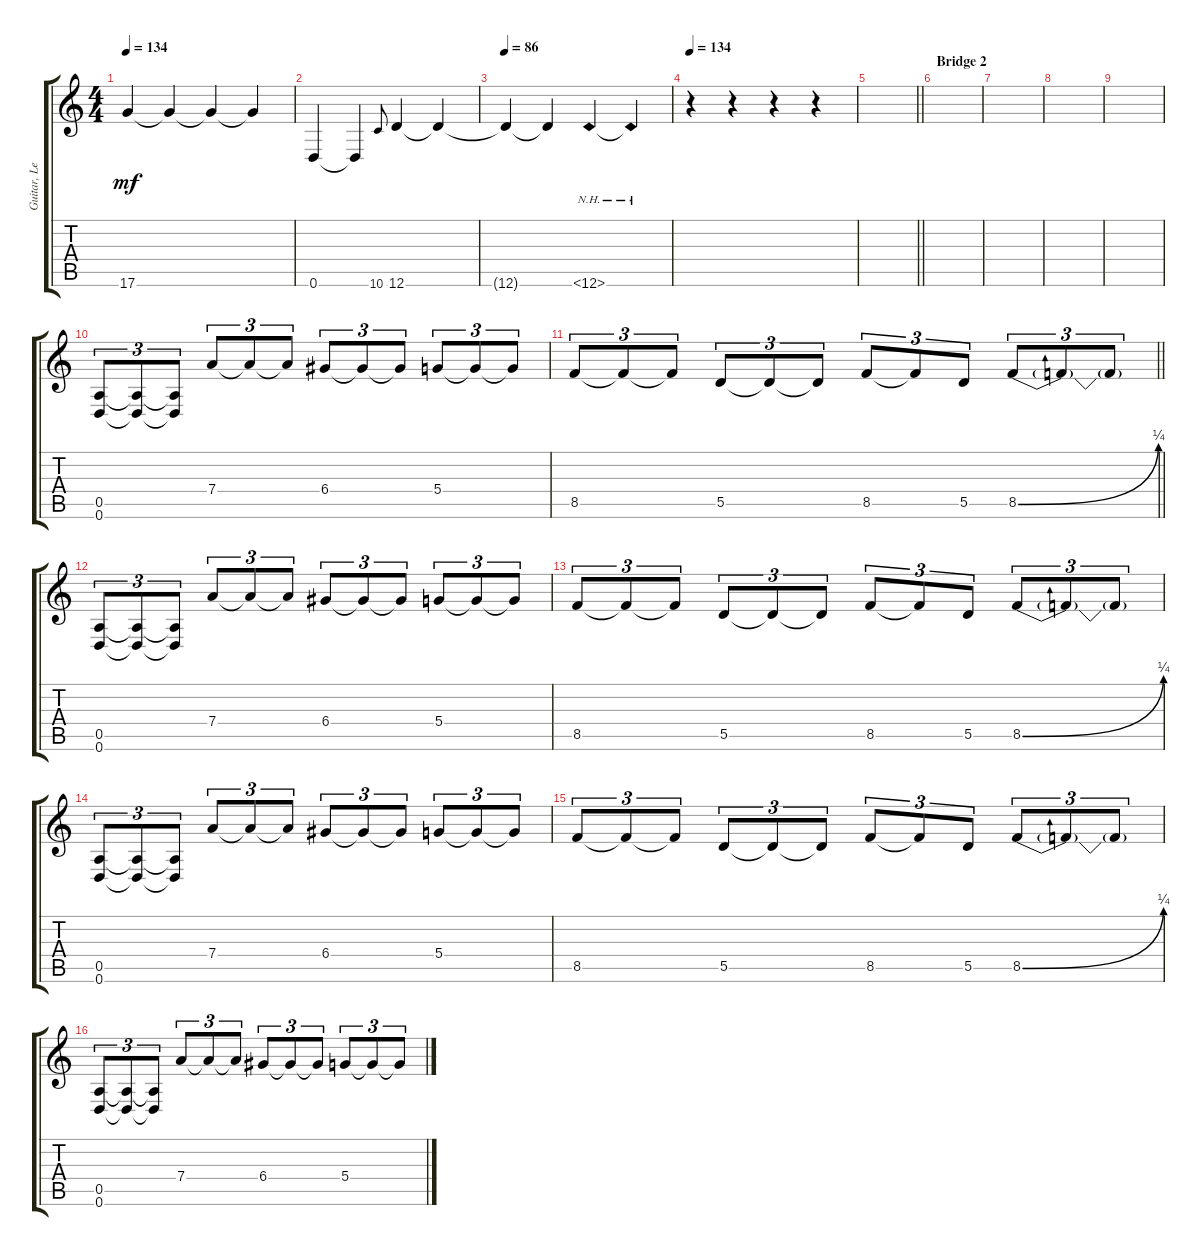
\track ("Guitar, Lead" "Guitar, Le") {instrument distortionguitar}
\staff {score tabs}
\tuning (E4 B3 G3 D3 A2 D2) {hide}
\ts (4 4)
\tempo 134
\clef g2
\ks c
17.6{t}.4{dy mf} 17.6{t}.4 17.6{t}.4 17.6{t}.4 |
0.6.4 0.6{t}.4 10.6.8{gr onbeat} 12.6.4 12.6{t}.4 |
\tempo 86
12.6{t}.4 12.6{t}.4 12.6{nh}.4 12.6{nh t}.4 |
\tempo 134
r.4 r.4 r.4 r.4 |
\barLineRight lightlight
|
\section ("" "Bridge 2")
|
|
|
|
(0.5 0.6).8{tu (3 2)} (0.5{t} 0.6{t}).8{tu (3 2)} (0.5{t} 0.6{t}).8{tu (3 2)} 7.4.8{tu (3 2)} 7.4{t}.8{tu (3 2)} 7.4{t}.8{tu (3 2)} 6.4.8{tu (3 2)} 6.4{t}.8{tu (3 2)} 6.4{t}.8{tu (3 2)} 5.4.8{tu (3 2)} 5.4{t}.8{tu (3 2)} 5.4{t}.8{tu (3 2)} |
\barLineRight lightlight
8.5.8{tu (3 2)} 8.5{t}.8{tu (3 2)} 8.5{t}.8{tu (3 2)} 5.5.8{tu (3 2)} 5.5{t}.8{tu (3 2)} 5.5{t}.8{tu (3 2)} 8.5.8{tu (3 2)} 8.5{t}.8{tu (3 2)} 5.5.8{tu (3 2)} 8.5{be (bend 0 0 60 1)}.8{tu (3 2)} 8.5{t}.8{tu (3 2)} 8.5{t}.8{tu (3 2)} |
(0.5 0.6).8{tu (3 2)} (0.5{t} 0.6{t}).8{tu (3 2)} (0.5{t} 0.6{t}).8{tu (3 2)} 7.4.8{tu (3 2)} 7.4{t}.8{tu (3 2)} 7.4{t}.8{tu (3 2)} 6.4.8{tu (3 2)} 6.4{t}.8{tu (3 2)} 6.4{t}.8{tu (3 2)} 5.4.8{tu (3 2)} 5.4{t}.8{tu (3 2)} 5.4{t}.8{tu (3 2)} |
8.5.8{tu (3 2)} 8.5{t}.8{tu (3 2)} 8.5{t}.8{tu (3 2)} 5.5.8{tu (3 2)} 5.5{t}.8{tu (3 2)} 5.5{t}.8{tu (3 2)} 8.5.8{tu (3 2)} 8.5{t}.8{tu (3 2)} 5.5.8{tu (3 2)} 8.5{be (bend 0 0 60 1)}.8{tu (3 2)} 8.5{t}.8{tu (3 2)} 8.5{t}.8{tu (3 2)} |
(0.5 0.6).8{tu (3 2)} (0.5{t} 0.6{t}).8{tu (3 2)} (0.5{t} 0.6{t}).8{tu (3 2)} 7.4.8{tu (3 2)} 7.4{t}.8{tu (3 2)} 7.4{t}.8{tu (3 2)} 6.4.8{tu (3 2)} 6.4{t}.8{tu (3 2)} 6.4{t}.8{tu (3 2)} 5.4.8{tu (3 2)} 5.4{t}.8{tu (3 2)} 5.4{t}.8{tu (3 2)} |
8.5.8{tu (3 2)} 8.5{t}.8{tu (3 2)} 8.5{t}.8{tu (3 2)} 5.5.8{tu (3 2)} 5.5{t}.8{tu (3 2)} 5.5{t}.8{tu (3 2)} 8.5.8{tu (3 2)} 8.5{t}.8{tu (3 2)} 5.5.8{tu (3 2)} 8.5{be (bend 0 0 60 1)}.8{tu (3 2)} 8.5{t}.8{tu (3 2)} 8.5{t}.8{tu (3 2)} |
(0.5 0.6).8{tu (3 2)} (0.5{t} 0.6{t}).8{tu (3 2)} (0.5{t} 0.6{t}).8{tu (3 2)} 7.4.8{tu (3 2)} 7.4{t}.8{tu (3 2)} 7.4{t}.8{tu (3 2)} 6.4.8{tu (3 2)} 6.4{t}.8{tu (3 2)} 6.4{t}.8{tu (3 2)} 5.4.8{tu (3 2)} 5.4{t}.8{tu (3 2)} 5.4{t}.8{tu (3 2)}
